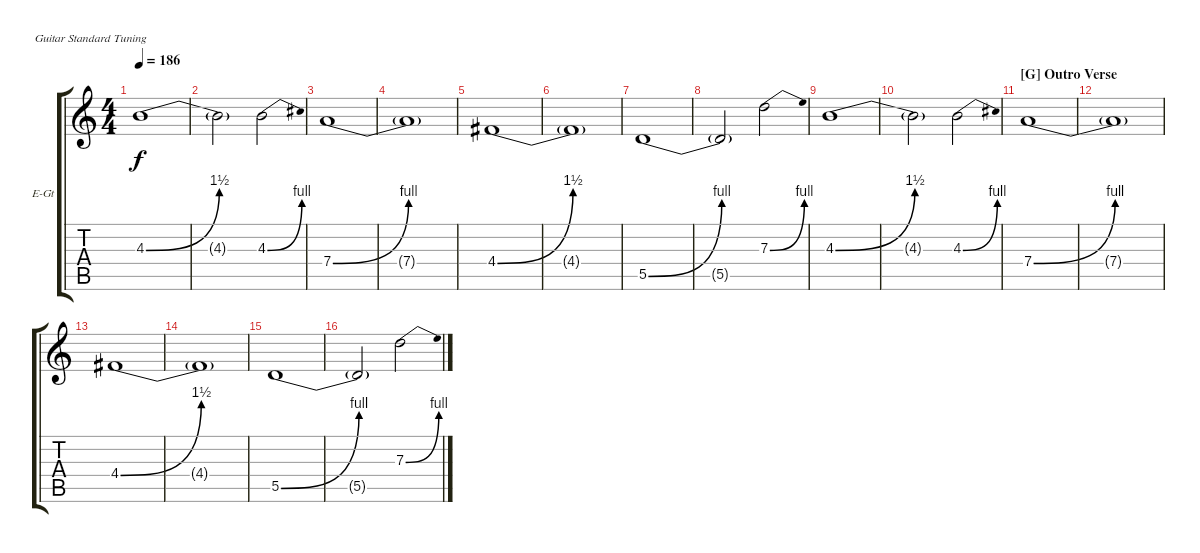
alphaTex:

\defaultSystemsLayout 4
\bracketExtendMode groupsimilarinstruments
\firstSystemTrackNameOrientation horizontal
\otherSystemsTrackNameOrientation horizontal
\track ("Echo Fills" "E-Gt") {instrument electricguitarclean}
\staff {score tabs}
\tuning (E4 B3 G3 D3 A2 E2)
\ts (4 4)
\tempo 186
\clef g2
\scale
0.333333
\ks c
4.3{be (bend 0 0 15.6 6)}.1{dy f} |
\scale
0.333333 4.3{be (hold 0 0 60 0) t}.2 4.3{be (bend 0 0 8.4 4)}.2 |
\scale
0.333333 7.4{be (bend 0 0 15 4)}.1 |
\scale
0.333333 7.4{be (hold 0 0 60 0) t}.1 |
\scale
0.333333 4.4{be (bend 0 0 24.599999999999998 6)}.1 |
\scale
0.333333 4.4{be (hold 0 0 60 0) t}.1 |
\scale
0.333333 5.5{be (bend 0 0 15 4)}.1 |
\scale
0.333333 5.5{be (hold 0 0 60 0) t}.2 7.3{be (bend 0 0 15 4)}.2 |
\scale
0.333333 4.3{be (bend 0 0 15.6 6)}.1 |
\scale
0.333333 4.3{be (hold 0 0 60 0) t}.2 4.3{be (bend 0 0 8.4 4)}.2 |
\section ("G" "Outro Verse")
\scale
0.333333 7.4{be (bend 0 0 15 4)}.1 |
\scale
0.333333 7.4{be (hold 0 0 60 0) t}.1 |
\scale
0.333333 4.4{be (bend 0 0 24.599999999999998 6)}.1 |
\scale
0.333333 4.4{be (hold 0 0 60 0) t}.1 |
\scale
0.333333 5.5{be (bend 0 0 15 4)}.1 |
\scale
0.333333 5.5{be (hold 0 0 60 0) t}.2 7.3{be (bend 0 0 15 4)}.2
